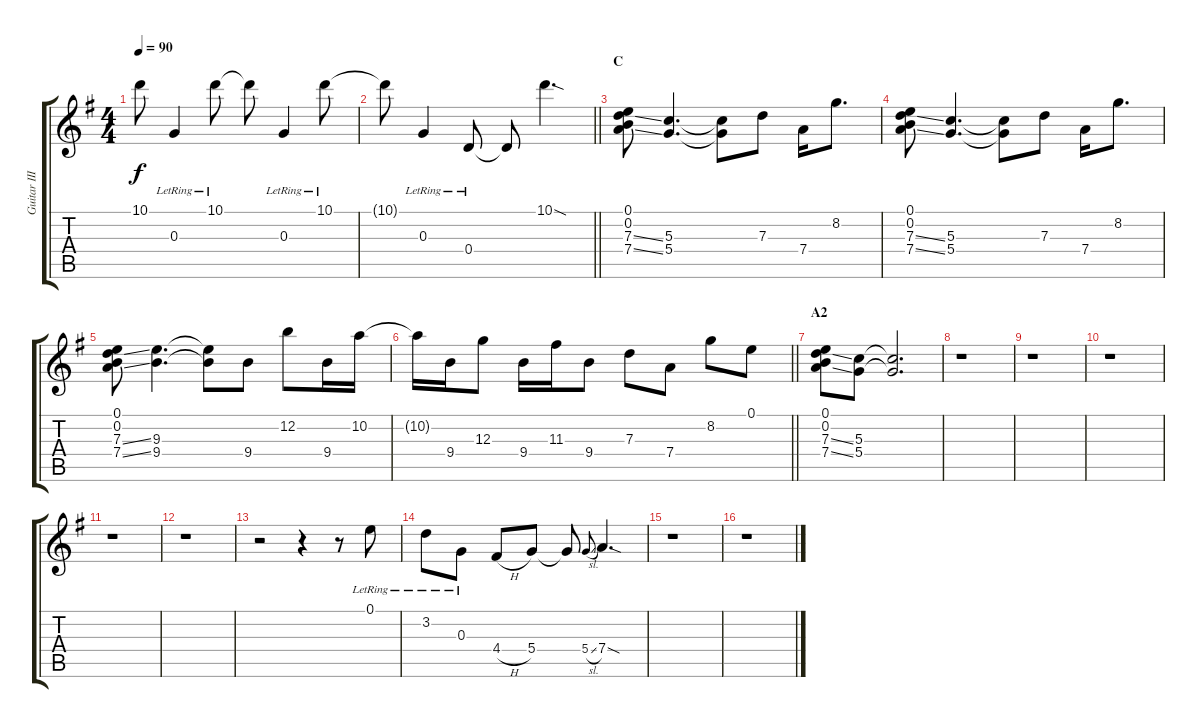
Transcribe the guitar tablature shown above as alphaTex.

\track ("Guitar III" "Guitar III") {instrument electricguitarclean}
\staff {score tabs}
\tuning (E4 B3 G3 D3 A2 E2) {hide}
\ts (4 4)
\tempo 90
\clef g2
\ks g
10.1{t}.8{dy f} 0.3{lr}.4 10.1{lr}.8 10.1{t}.8 0.3{lr}.4 10.1{lr}.8 |
\barLineRight lightlight
10.1{t}.8 0.3{lr}.4 0.4{lr}.8 0.4{t}.8 10.1{sod}.4{d} |
\section ("" "C")
(0.1 0.2 7.3{ss} 7.4{ss}).8 (5.3 5.4).4{d} (5.3{t} 5.4{t}).8 7.3.8 7.4.16 8.2.8{d} |
(0.1 0.2 7.3{ss} 7.4{ss}).8 (5.3 5.4).4{d} (5.3{t} 5.4{t}).8 7.3.8 7.4.16 8.2.8{d} |
(0.1 0.2 7.3{ss} 7.4{ss}).8 (9.3 9.4).4{d} (9.3{t} 9.4{t}).8 9.4.8 12.2.8 9.4.16 10.2.16 |
\barLineRight lightlight
10.2{t}.16 9.4.16 12.3.8 9.4.16 11.3.16 9.4.8 7.3.8 7.4.8 8.2.8 0.1.8 |
\section ("" "A2")
(0.1 0.2 7.3{ss} 7.4{ss}).8 (5.3 5.4).8 (5.3{t} 5.4{t}).2{d} |
r.1 |
r.1 |
r.1 |
r.1 |
r.1 |
r.2 r.4 r.8 0.1{lr}.8 |
3.2{lr}.8 0.3{lr}.8 4.4{h}.8 5.4.8 5.4{t}.8 5.4{sl}.8{gr onbeat} 7.4{sod}.4{d} |
r.1 |
r.1
